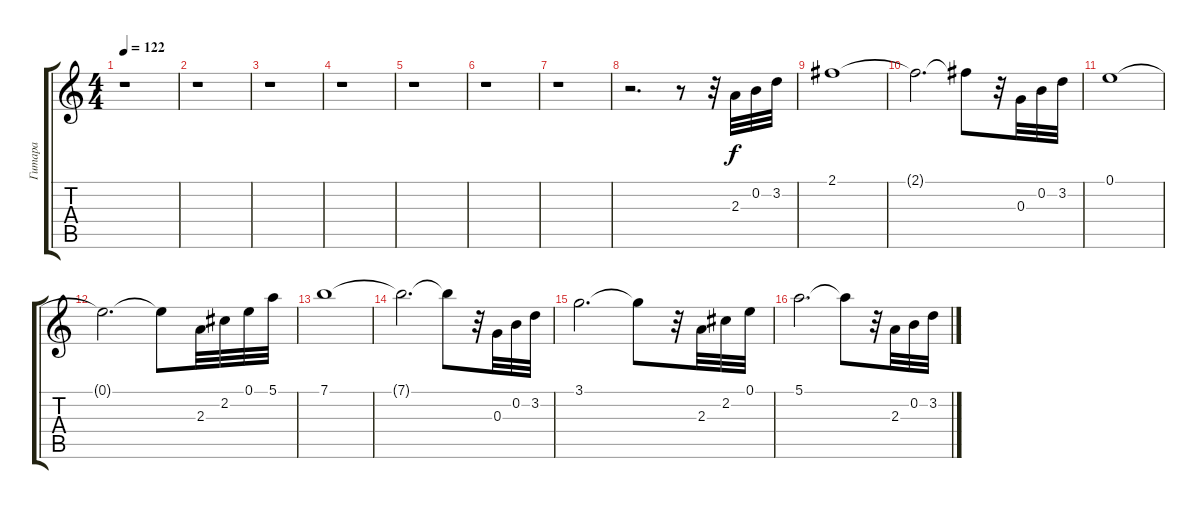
\track ("Гитара" "Гитара") {instrument electricguitarclean}
\staff {score tabs}
\tuning (E4 B3 G3 D3 A2 E2) {hide}
\ts (4 4)
\tempo 122
\clef g2
\ks c
r.1{dy f} |
r.1 |
r.1 |
r.1 |
r.1 |
r.1 |
r.1 |
r.2{d} r.8 r.32 2.3.32 0.2.32 3.2.32 |
2.1.1 |
2.1{t}.2{d} 2.1{t}.8 r.32 0.3.32 0.2.32 3.2.32 |
0.1.1 |
0.1{t}.2{d} 0.1{t}.8 2.3.32 2.2.32 0.1.32 5.1.32 |
7.1.1 |
7.1{t}.2{d} 7.1{t}.8 r.32 0.3.32 0.2.32 3.2.32 |
3.1.2{d} 3.1{t}.8 r.32 2.3.32 2.2.32 0.1.32 |
5.1.2{d} 5.1{t}.8 r.32 2.3.32 0.2.32 3.2.32
